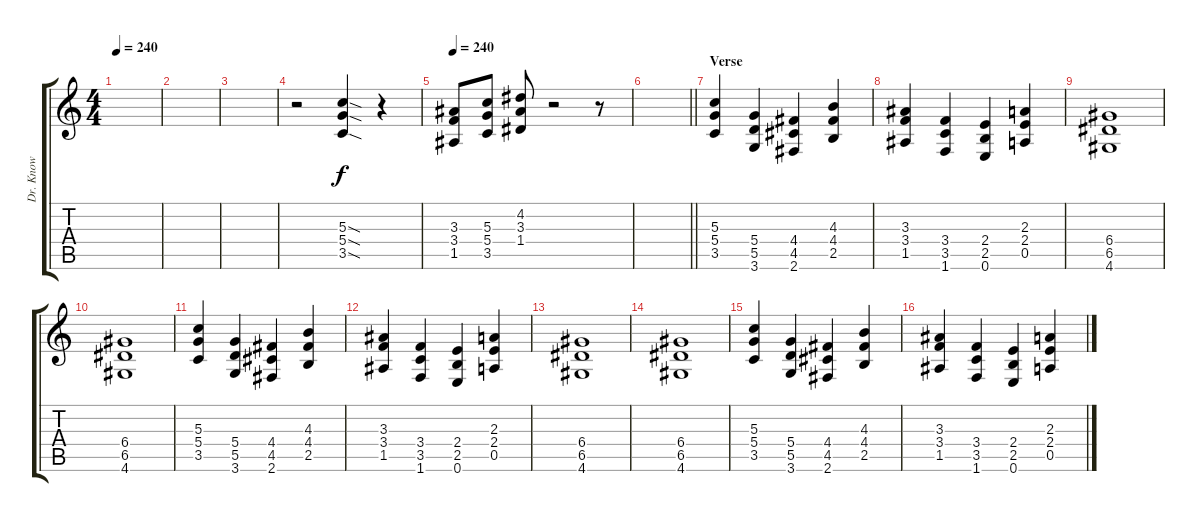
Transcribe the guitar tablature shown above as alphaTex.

\track ("Dr. Know" "Dr. Know") {instrument distortionguitar}
\staff {score tabs}
\tuning (E4 B3 G3 D3 A2 E2) {hide}
\ts (4 4)
\tempo 240
\tempo 118
\tempo 240
\clef g2
\ks c
|
|
|
r.2 (5.3{sod} 5.4{sod} 3.5{sod}).4 r.4 |
\tempo 240
(3.3 3.4 1.5).8 (5.3 5.4 3.5).8 (4.2 3.3 1.4).8 r.2 r.8 |
\barLineRight lightlight
|
\section ("" "Verse")
(5.3 5.4 3.5).4 (5.4 5.5 3.6).4 (4.4 4.5 2.6).4 (4.3 4.4 2.5).4 |
(3.3 3.4 1.5).4 (3.4 3.5 1.6).4 (2.4 2.5 0.6).4 (2.3 2.4 0.5).4 |
(6.4 6.5 4.6).1 |
(6.4 6.5 4.6).1 |
(5.3 5.4 3.5).4 (5.4 5.5 3.6).4 (4.4 4.5 2.6).4 (4.3 4.4 2.5).4 |
(3.3 3.4 1.5).4 (3.4 3.5 1.6).4 (2.4 2.5 0.6).4 (2.3 2.4 0.5).4 |
(6.4 6.5 4.6).1 |
(6.4 6.5 4.6).1 |
(5.3 5.4 3.5).4 (5.4 5.5 3.6).4 (4.4 4.5 2.6).4 (4.3 4.4 2.5).4 |
(3.3 3.4 1.5).4 (3.4 3.5 1.6).4 (2.4 2.5 0.6).4 (2.3 2.4 0.5).4
